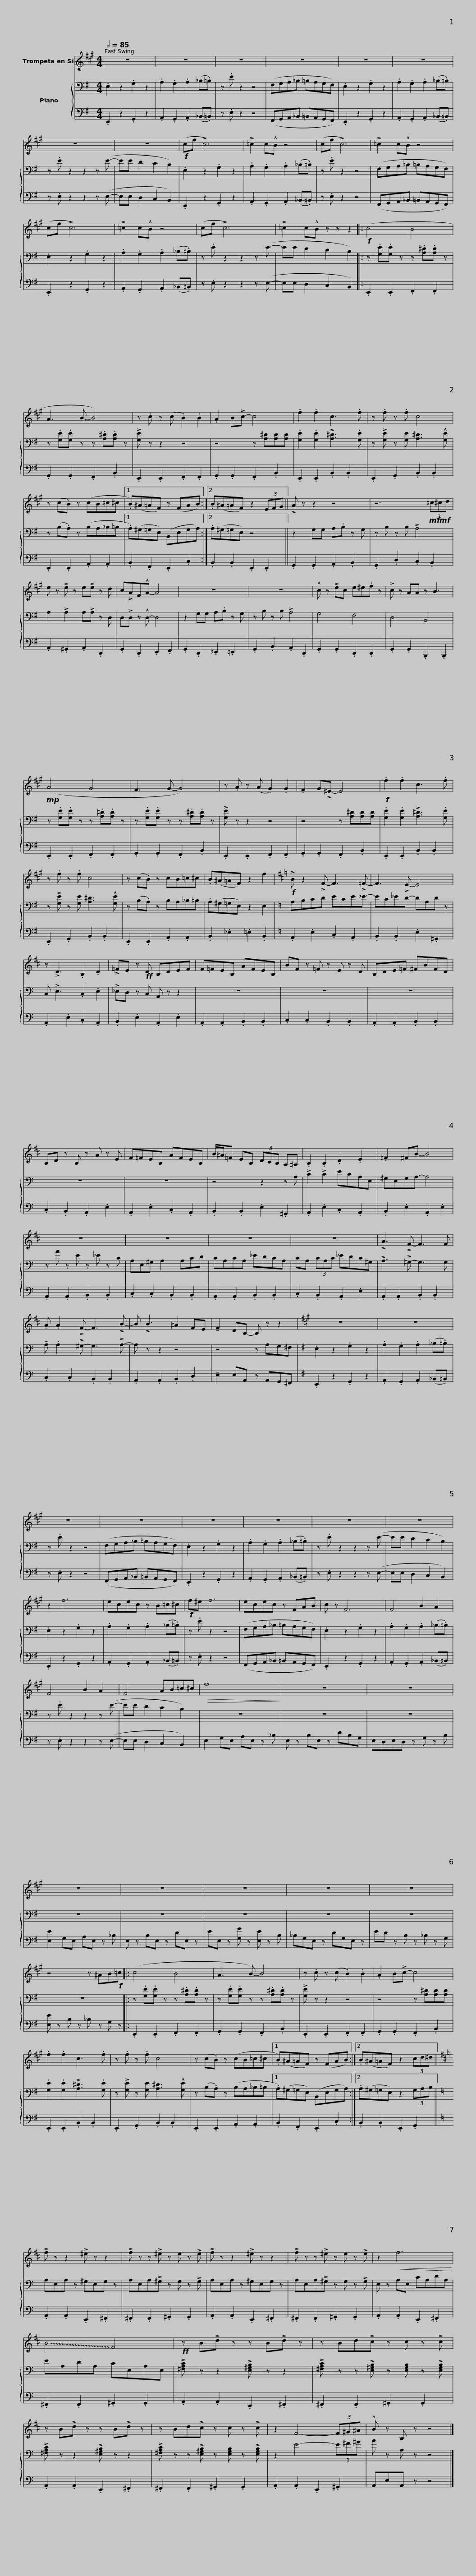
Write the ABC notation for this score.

X:1
%%score 1 { 2 | 3 }
L:1/8
Q:1/2=85
M:4/4
I:linebreak $
K:G
V:1 treble transpose=-2
V:2 bass
V:3 bass
V:1
[K:A] z8 | z8 | z8 | z8 | z8 |$ %5
 z8 | z8 | z8 |!f! (cf !>!c6) | !>!=c2 c!^!B z4 | %10
 (cf !>!c6) |$ !>!=c2 c!^!B z4 | (cf !>!c6) | !>!=c2 c!^!B z4 | (cf !>!c6) | %15
 !>!=c2 c!^!B z z z2 |:$!f! (c4 B4 | A3 B- B4) | z .c z (c .B2) .B2 | .A2 B!>!c- c4 | %20
 .f2 .f2 c3 .f |$ z .f z .f c4 | z (c.B) z (cB=c^c |1 .B)(^A=AF) z (FAB) :|2 .B(^A=AF) z2 (3EFG ||$ %25
 !>!A z z2 z4 | z6!mf!!mf! (3=c^cd | e z !>!e z e!>!e z d | c!>!AF!^!A- A4 | z8 |$ %30
 z8 | !^!c z !>!ec e^e.f z | !>!c z AA z B3 |!mp! (A4 G4 | F3 G- G4) |$ %35
 z .A z (A .G2) .G2 | .F2 G!>!^E- E4 |!f! .f2 .f2 c3 .f | z .f z .f c4 |$ z (c.B) z cB=c^c | %40
 .B(^A=AF) z2 f2 |[K:D]!f! !>!B z2 !>!F- F3 !>!=F- | F3 !>!E- E4 |$ z !>!D3 .B,2 .D2 | !>!=FE z!ff! D B,DEF | %45
 F=FEB, AFEB, | BF z =F z E z D |$ B,DE=F ^FBFD | B,D z B, z A z E | F=FEB, AFEB, |$ %50
 B/^A/=F EB, (3DCB, A,^A, | .B,2 .B,2 .D2 .E2 | .=F2 ^FB- B4 | z8 |$ z8 | %55
 z8 | z8 | !>!A3 !>!F- F3 F |$ !tenuto!A .A2 !>!F- F3 !>!B- | B !>!B3 ^A2 FE | %60
 !tenuto!F2 DB,- B, z z2 |[K:A] z8 | z8 |$ z8 | z8 | %65
 z8 | z8 | z8 | z8 |$ z2 f6 | %70
 ecec z B=c^c |!f! f^e f6 | ecec z FAB | c z F6 |$ F4 B2 A2 | %75
 F4 B2 A2 | F4 AB=c^c |!>(! f8!>)! | z8 |$ z8 | %80
 z8 | z8 | z8 | z8 |$ z8 | %85
 z4 z ^AB!f!=c |: (c4 B4 | A3 B-) B4 |$ z .c z (c .B2) .B2 | .A2 B!>!c- c4 | %90
 .f2 .f2 c3 .f | z .f z .f c4 | z (c.B) z (cB=c^c |1$ .B)(^A=AF) z (FAB) :|2 .B(^A=AF) z2 (3cd^d || %95
[K:D] !>!f z z2 !>!^e z z2 | !>!f z z !>!^e z e z !>!e |$ !>!f z z2 !>!^e z z2 | !>!f z z !>!^e z e z !>!e | z2!<(! f6!<)! | %100
 !~(!B4 !~)!F4 |$!ff! z B!>!d z z B!>!d z | z Bd!>!c z c z !>!c | z B!>!d z z B!>!d z | z Bd!>!c z c z !>!c |$ %105
 z2 F4- (3F^G^A | !^!B z B, z z4 |] %107
V:2
 .E,2 z2 .G,2 z2 | .A,2 .G,2 .A,2 (_B,.=B,) | z .E z2 z4 | (F,G,A,_B, =B,A,G,F,) | .E,2 z2 .G,2 z2 |$ %5
 .A,2 .G,2 .A,2 (_B,.=B,) | z .E z2 z2 z (E- | EE D2 C2 B,2) | .E,2 z2 .G,2 z2 | .A,2 .G,2 .A,2 (_B,.=B,) | %10
 z .E z2 z4 |$ (F,G,A,_B, =B,A,G,F,) | .E,2 z2 .G,2 z2 | .A,2 .G,2 .A,2 (_B,.=B,) | z .E z2 z2 z (E- | %15
 EE D2 C2 B,2) |:$ z .[G,E].[G,E] z z .[A,^D].[A,D] z | z .[G,E].[G,E] z z .[A,^D].[A,D] z | !>![G,E] z z2 z4 | z4 z [A,^D][A,D][A,D] | %20
 .[G,E]2 .[G,E]2 !>![A,^D]3 .[G,E] |$ z !>![G,E] z [G,E] [A,^D]3 !^![G,E] | z (B,.A,) z (B,A,_B,=B, |1 .A,)(^G,=G,E,) (B,,E,G,A,) :|2 .A,(^G,=G,E,) z4 ||$ %25
 z2 G,G, A,.B, z G, | z B, z B, !>!A,4 | A,2 !>!A,2 A,!>!A, z D, | D,!>!D, z !^!D,- D,4 | z2 G,G, A,.B, z G, |$ %30
 z B, z B, !>!A,4 | G,4 F,4 | D,4 B,,4 | z .[G,E].[G,E] z z .[A,^D].[A,D] z | z .[G,E].[G,E] z z .[A,^D].[A,D] z |$ %35
 !>![G,E] z z2 z4 | z4 z [A,^D][A,D][A,D] | .[G,E]2 .[G,E]2 !>![A,^D]3 .[G,E] | z !>![G,E] z [G,E] [A,^D]3 !^![G,E] |$ z (B,.A,) z B,A,_B,=B, | %40
 .A,(^G,=G,E,) z2 E,2 |[K:C] A,B,CD ECE_E- | EC_ED- DA,D z |$ C, !>!E,3 .C,2 .E,2 | !>!_E,D, z C, A,, z z2 | %45
 z8 | z8 |$ z8 | z8 | z8 |$ %50
 z4 z2 z A, | !>!C2 !>!C2 ECA,E, | ^G,E,G,A,- A,4 | z A z E z _E z C |$ A,E,^G, A,2 A,CD | %55
 CA,CA, _EDCA, | CA, (3CA,C _EDC^G, | !>!A,3 !>!^G,- G,3 G, |$ !tenuto!A, .A,2 !>!^G,- G,3 !>!A,- | A, z z2 z4 | %60
 z4 z A,G,^F, |[K:G] .E,2 z2 .G,2 z2 | .A,2 .G,2 .A,2 (_B,.=B,) |$ z .E z2 z4 | (F,G,A,_B, =B,A,G,F,) | %65
 .E,2 z2 .G,2 z2 | .A,2 .G,2 .A,2 (_B,.=B,) | z .E z2 z2 z (E- | EE D2 C2 B,2) |$ .E,2 z2 .G,2 z2 | %70
 .A,2 .G,2 .A,2 (_B,.=B,) | z .E z2 z4 | (F,G,A,_B, =B,A,G,F,) | .E,2 z2 .G,2 z2 |$ .A,2 .G,2 .A,2 (_B,.=B,) | %75
 z .E z2 z2 z (E- | EE D2 C2 B,2) | z8 | z8 |$ z8 | %80
 z8 | z8 | z8 | z8 |$ z8 | %85
 z8 |: z .[G,E].[G,E] z z .[A,^D].[A,D] z | z .[G,E].[G,E] z z .[A,^D].[A,D] z |$ !>![G,E] z z2 z4 | z4 z [A,^D][A,D][A,D] | %90
 .[G,E]2 .[G,E]2 !>![A,^D]3 .[G,E] | z !>![G,E] z [G,E] [A,^D]3 !^![G,E] | z (B,.A,) z (B,A,_B,=B, |1$ .A,)(^G,=G,E,) (B,,E,G,A,) :|2 .A,(^G,=G,E,) z2 (3G,A,B, || %95
[K:C] A,E,A, z ^G,E,G, z | A,E,A,!>!^G, z G, z !>!G, |$ A,E,A, z ^G,E,G, z | A,E,A,!>!^G, z G, z !>!G, | E, z A,E, CA,DA, | %100
 EA,DA, CE,A,E, |$ !>![^F,A,C] z z2 !>![E,^G,B,] z z2 | !>![^F,A,C] z z !>![E,^G,B,] z [E,G,B,] z !>![E,G,B,] | !>![^F,A,C] z z2 !>![E,^G,B,] z z2 | !>![^F,A,C] z z !>![E,^G,B,] z [E,G,B,] z !>![E,G,B,] |$ %105
 z2 E4- (3E^F^G | A z A, z z4 |] %107
V:3
 .E,,2 z2 .G,,2 z2 | .A,,2 .G,,2 .A,,2 (_B,,.=B,,) | z .E, z2 z4 | (F,,G,,A,,_B,, =B,,A,,G,,F,,) | .E,,2 z2 .G,,2 z2 |$ %5
 .A,,2 .G,,2 .A,,2 (_B,,.=B,,) | z .E, z2 z2 z (E,- | E,E, D,2 C,2 B,,2) | .E,,2 z2 .G,,2 z2 | .A,,2 .G,,2 .A,,2 (_B,,.=B,,) | %10
 z .E, z2 z4 |$ (F,,G,,A,,_B,, =B,,A,,G,,F,,) | .E,,2 z2 .G,,2 z2 | .A,,2 .G,,2 .A,,2 (_B,,.=B,,) | z .E, z2 z2 z (E,- | %15
 E,E, D,2 C,2 B,,2) |:$ .E,,2 .E,,2 .F,,2 .F,,2 | .G,,2 .G,,2 .F,,2 .B,,2 | .E,,2 .E,,2 .F,,2 .F,,2 | .G,,2 .G,,2 .F,,2 .B,,2 | %20
 .E,,2 .E,,2 .B,,2 .B,,2 |$ .E,,2 .G,,2 .B,,2 .B,,2 | .E,,2 .E,,2 .A,,2 .A,,2 |1 .B,,2 .F,,2 .E,,2 .C,2 :|2 .B,,2 .B,,2 .E,,2 .E,,2 ||$ %25
 .G,,2 .G,,2 .A,,2 .B,,2 | .G,,2 .D,2 .C,2 .B,,2 | .A,,2 .^G,,2 .A,,2 .D,,2 | .G,,2 .D,,2 .E,,2 .F,,2 | .G,,2 .D,,2 ._E,,2 .=E,,2 |$ %30
 .G,,2 .B,,2 .A,,2 .D,,2 | .G,,2 .G,,2 .D,,2 .D,,2 | .G,,2 .G,,2 .B,,,2 .B,,,2 | .E,,2 .E,,2 .F,,2 .F,,2 | .G,,2 .G,,2 .F,,2 .B,,2 |$ %35
 .E,,2 .E,,2 .F,,2 .F,,2 | .G,,2 .G,,2 .F,,2 .B,,2 | .E,,2 .E,,2 .B,,2 .B,,2 | .E,,2 .G,,2 .B,,2 .B,,2 |$ .E,,2 .E,,2 .A,,2 .A,,2 | %40
 .B,,2 ._E,2 .=E,2 .B,,2 |[K:C] .A,,2 .E,2 .C,2 .A,,2 | .B,,2 .B,,2 .E,2 .^G,,2 |$ .A,,2 .E,2 .C,2 .A,,2 | .B,,2 .E,2 .A,,2 .E,2 | %45
 .A,,2 .A,,2 .B,,2 .B,,2 | .C,2 .C,2 .B,,2 .B,,2 |$ .A,,2 .A,,2 .B,,2 .B,,2 | .C,2 .B,,2 .A,,2 .E,2 | .A,,2 .E,2 .C,2 .A,,2 |$ %50
 .B,,2 .B,,2 .E,2 .^G,,2 | .A,,2 .E,2 .C,2 .A,,2 | .B,,2 .E,2 .A,,2 .E,2 | .A,,2 .A,,2 .B,,2 .B,,2 |$ .C,2 .C,2 .B,,2 .B,,2 | %55
 .A,,2 .A,,2 .B,,2 .B,,2 | .C,2 .B,,2 .A,,2 .E,2 | .A,,2 .A,,2 .B,,2 .B,,2 |$ .C,2 .C,2 .B,,2 .B,,2 | .A,,2 .A,,2 .B,,2 .D,2 | %60
 !tenuto!E,2 E,A,, z A,,G,,^F,, |[K:G] .E,,2 z2 .G,,2 z2 | .A,,2 .G,,2 .A,,2 (_B,,.=B,,) |$ z .E, z2 z4 | (F,,G,,A,,_B,, =B,,A,,G,,F,,) | %65
 .E,,2 z2 .G,,2 z2 | .A,,2 .G,,2 .A,,2 (_B,,.=B,,) | z .E, z2 z2 z (E,- | E,E, D,2 C,2 B,,2) |$ .E,,2 z2 .G,,2 z2 | %70
 .A,,2 .G,,2 .A,,2 (_B,,.=B,,) | z .E, z2 z4 | (F,,G,,A,,_B,, =B,,A,,G,,F,,) | .E,,2 z2 .G,,2 z2 |$ .A,,2 .G,,2 .A,,2 (_B,,.=B,,) | %75
 z .E, z2 z2 z (E,- | E,E, D,2 C,2 B,,2) | E,2 G,E, A,E, z _B, | E, z B,E, z DB,G, |$ E,D,E,D, z G, z B, | %80
 [E,E]2 G,E, A,E, z _B, | E, z B,E, z DE, z | EE, z [G,G] z [E,E] z B, | _B,G,E, z DG,E, z |$ ED z B, z _B, z G, | %85
 [E,E] z B, z _B, z G, z |: .E,,2 .E,,2 .F,,2 .F,,2 | .G,,2 .G,,2 .F,,2 .B,,2 |$ .E,,2 .E,,2 .F,,2 .F,,2 | .G,,2 .G,,2 .F,,2 .B,,2 | %90
 .E,,2 .E,,2 .B,,2 .B,,2 | .E,,2 .G,,2 .B,,2 .B,,2 | .E,,2 .E,,2 .A,,2 .A,,2 |1$ .B,,2 .F,,2 .E,,2 .C,2 :|2 .B,,2 .B,,2 .E,,2 .G,,2 || %95
[K:C] .A,,2 .A,,2 .E,,2 .^F,,2 | .^F,,2 .F,,2 .^G,,2 .G,,2 |$ .A,,2 .A,,2 .E,,2 .^F,,2 | .^F,,2 .F,,2 .^G,,2 .G,,2 | .A,,2 .A,,2 .E,,2 .^F,,2 | %100
 .^F,,2 .F,,2 .^G,,2 .G,,2 |$ .A,,2 .A,,2 .E,,2 .^F,,2 | .^F,,2 .F,,2 .^G,,2 .G,,2 | .A,,2 .A,,2 .E,,2 .^F,,2 | .^F,,2 .F,,2 .^G,,2 .G,,2 |$ %105
 .A,,2 .A,,2 .E,,2 .^G,,2 | A,,E,A,, z z4 |] %107
